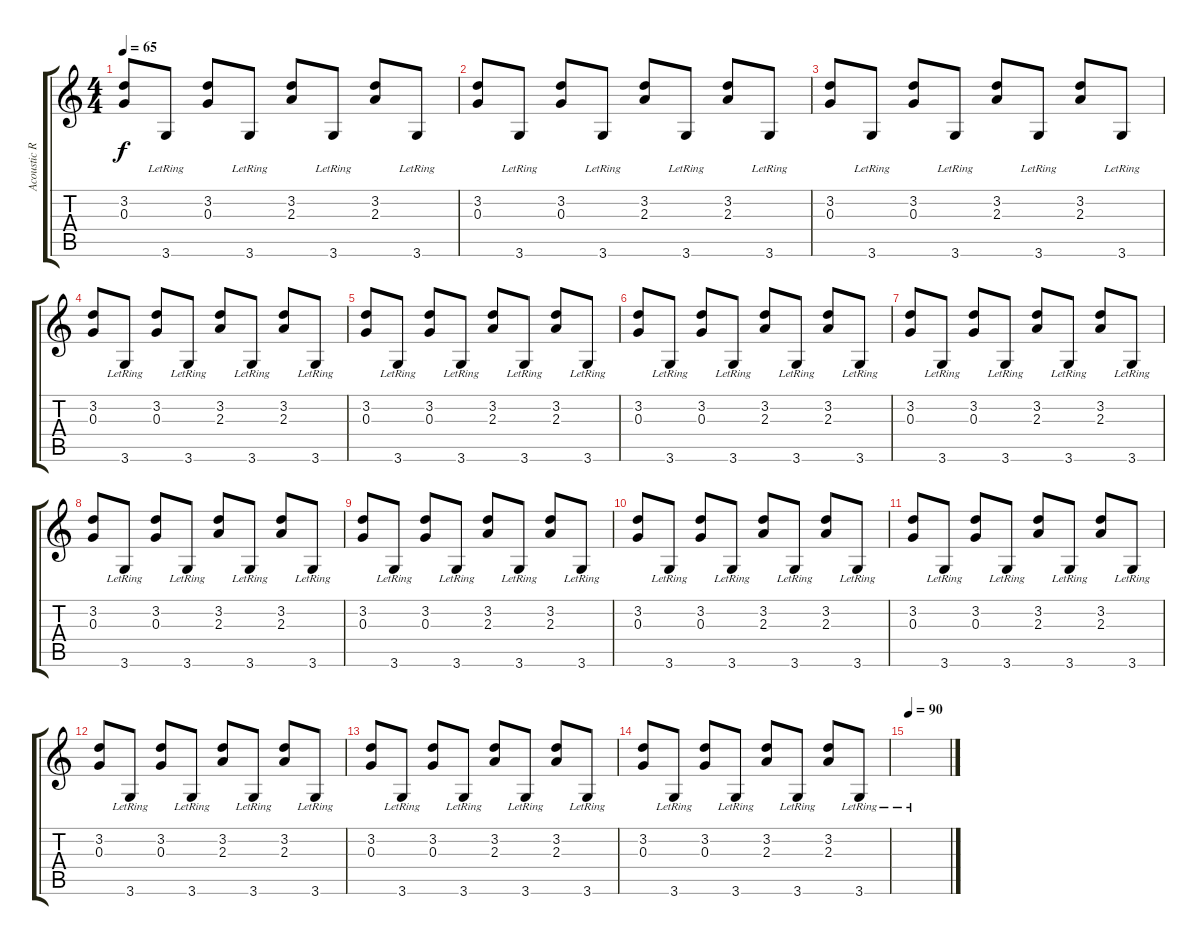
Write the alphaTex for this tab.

\track ("Acoustic Rythem" "Acoustic R") {instrument acousticguitarnylon}
\staff {score tabs}
\tuning (E4 B3 G3 D3 A2 E2) {hide}
\ts (4 4)
\tempo 65
\clef g2
\ks c
(3.2 0.3).8{dy f} 3.6{lr}.8 (3.2 0.3).8 3.6{lr}.8 (3.2 2.3).8 3.6{lr}.8 (3.2 2.3).8 3.6{lr}.8 |
(3.2 0.3).8 3.6{lr}.8 (3.2 0.3).8 3.6{lr}.8 (3.2 2.3).8 3.6{lr}.8 (3.2 2.3).8 3.6{lr}.8 |
(3.2 0.3).8 3.6{lr}.8 (3.2 0.3).8 3.6{lr}.8 (3.2 2.3).8 3.6{lr}.8 (3.2 2.3).8 3.6{lr}.8 |
(3.2 0.3).8 3.6{lr}.8 (3.2 0.3).8 3.6{lr}.8 (3.2 2.3).8 3.6{lr}.8 (3.2 2.3).8 3.6{lr}.8 |
(3.2 0.3).8 3.6{lr}.8 (3.2 0.3).8 3.6{lr}.8 (3.2 2.3).8 3.6{lr}.8 (3.2 2.3).8 3.6{lr}.8 |
(3.2 0.3).8 3.6{lr}.8 (3.2 0.3).8 3.6{lr}.8 (3.2 2.3).8 3.6{lr}.8 (3.2 2.3).8 3.6{lr}.8 |
(3.2 0.3).8 3.6{lr}.8 (3.2 0.3).8 3.6{lr}.8 (3.2 2.3).8 3.6{lr}.8 (3.2 2.3).8 3.6{lr}.8 |
(3.2 0.3).8 3.6{lr}.8 (3.2 0.3).8 3.6{lr}.8 (3.2 2.3).8 3.6{lr}.8 (3.2 2.3).8 3.6{lr}.8 |
(3.2 0.3).8 3.6{lr}.8 (3.2 0.3).8 3.6{lr}.8 (3.2 2.3).8 3.6{lr}.8 (3.2 2.3).8 3.6{lr}.8 |
(3.2 0.3).8 3.6{lr}.8 (3.2 0.3).8 3.6{lr}.8 (3.2 2.3).8 3.6{lr}.8 (3.2 2.3).8 3.6{lr}.8 |
(3.2 0.3).8 3.6{lr}.8 (3.2 0.3).8 3.6{lr}.8 (3.2 2.3).8 3.6{lr}.8 (3.2 2.3).8 3.6{lr}.8 |
(3.2 0.3).8 3.6{lr}.8 (3.2 0.3).8 3.6{lr}.8 (3.2 2.3).8 3.6{lr}.8 (3.2 2.3).8 3.6{lr}.8 |
(3.2 0.3).8 3.6{lr}.8 (3.2 0.3).8 3.6{lr}.8 (3.2 2.3).8 3.6{lr}.8 (3.2 2.3).8 3.6{lr}.8 |
(3.2 0.3).8 3.6{lr}.8 (3.2 0.3).8 3.6{lr}.8 (3.2 2.3).8 3.6{lr}.8 (3.2 2.3).8 3.6{lr}.8 |
\tempo 90
